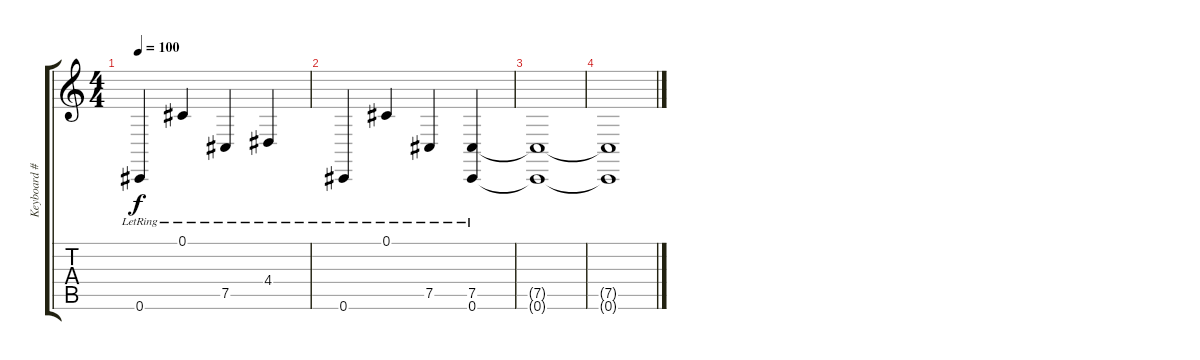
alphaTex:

\track ("Keyboard #1" "Keyboard #") {instrument tremolostrings}
\staff {score tabs}
\tuning (Db4 Ab3 E3 B2 Gb2 Db2) {hide}
\ts (4 4)
\tempo 100
\clef g2
\ks c
0.6{lr}.4{dy f} 0.1{lr}.4 7.5{lr}.4 4.4{lr}.4 |
0.6{lr}.4 0.1{lr}.4 7.5{lr}.4 (7.5{lr} 0.6{lr}).4 |
(7.5{t} 0.6{t}).1 |
(7.5{t} 0.6{t}).1
